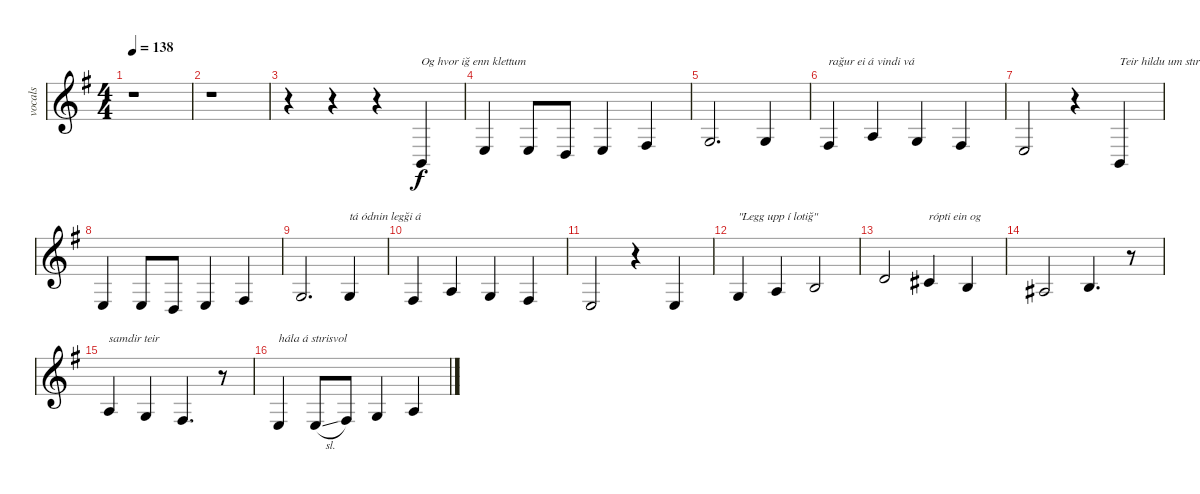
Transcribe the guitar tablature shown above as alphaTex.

\track ("vocals" "vocals") {instrument flute}
\staff {score}
\tuning (E4 B3 G3 D3 A2 E2 B1) {hide}
\ts (4 4)
\tempo 138
\clef g2
\ks eminor
r.1{dy f} |
r.1 |
r.4 r.4 r.4 2.5.4{txt "Og hvor iğ enn klettum"} |
2.4.4 2.4.8 0.4.8 2.4.4 4.4.4 |
5.4.2{d} 5.4.4 |
4.4.4{txt "rağur ei á vindi vá "} 7.4.4 5.4.4 4.4.4 |
2.4.2 r.4 2.5.4{txt "Teir hildu um stırisvol"} |
2.4.4 2.4.8 0.4.8 2.4.4 4.4.4 |
5.4.2{d} 5.4.4{txt "tá ódnin legği á "} |
4.4.4 7.4.4 5.4.4 4.4.4 |
2.4.2 r.4 2.4.4 |
0.3.4{txt "\"Legg upp í lotiğ\""} 2.3.4 4.3.2 |
7.3.2 6.3.4{txt "rópti ein og"} 4.3.4 |
3.3.2 4.3.4{d} r.8 |
2.3.4{txt "samdir teir "} 0.3.4 4.4.4{d} r.8 |
2.4.4{txt "hála á stırisvol"} 2.4{sl}.8 4.4.8 0.3.4 2.3.4
